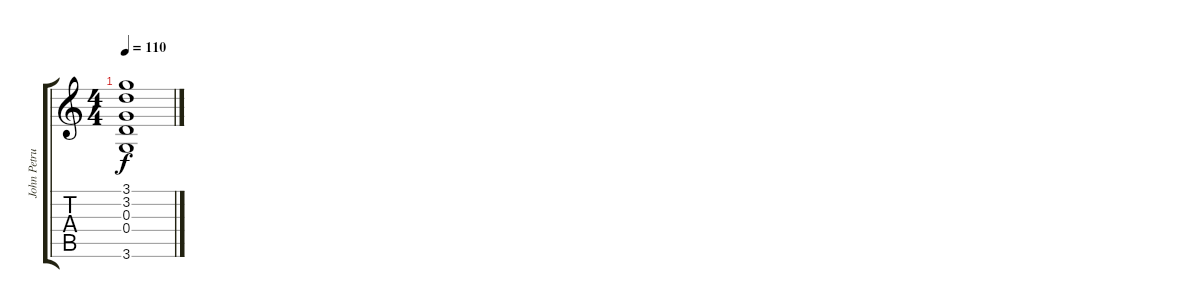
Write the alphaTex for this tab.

\track ("John Petrucci - Guitar" "John Petru") {instrument distortionguitar}
\staff {score tabs}
\tuning (E4 B3 G3 D3 A2 E2) {hide}
\ts (4 4)
\tempo 110
\clef g2
\ks c
(3.1{t} 3.2{t} 0.3{t} 0.4{t} 3.6{t}).1{dy f}
